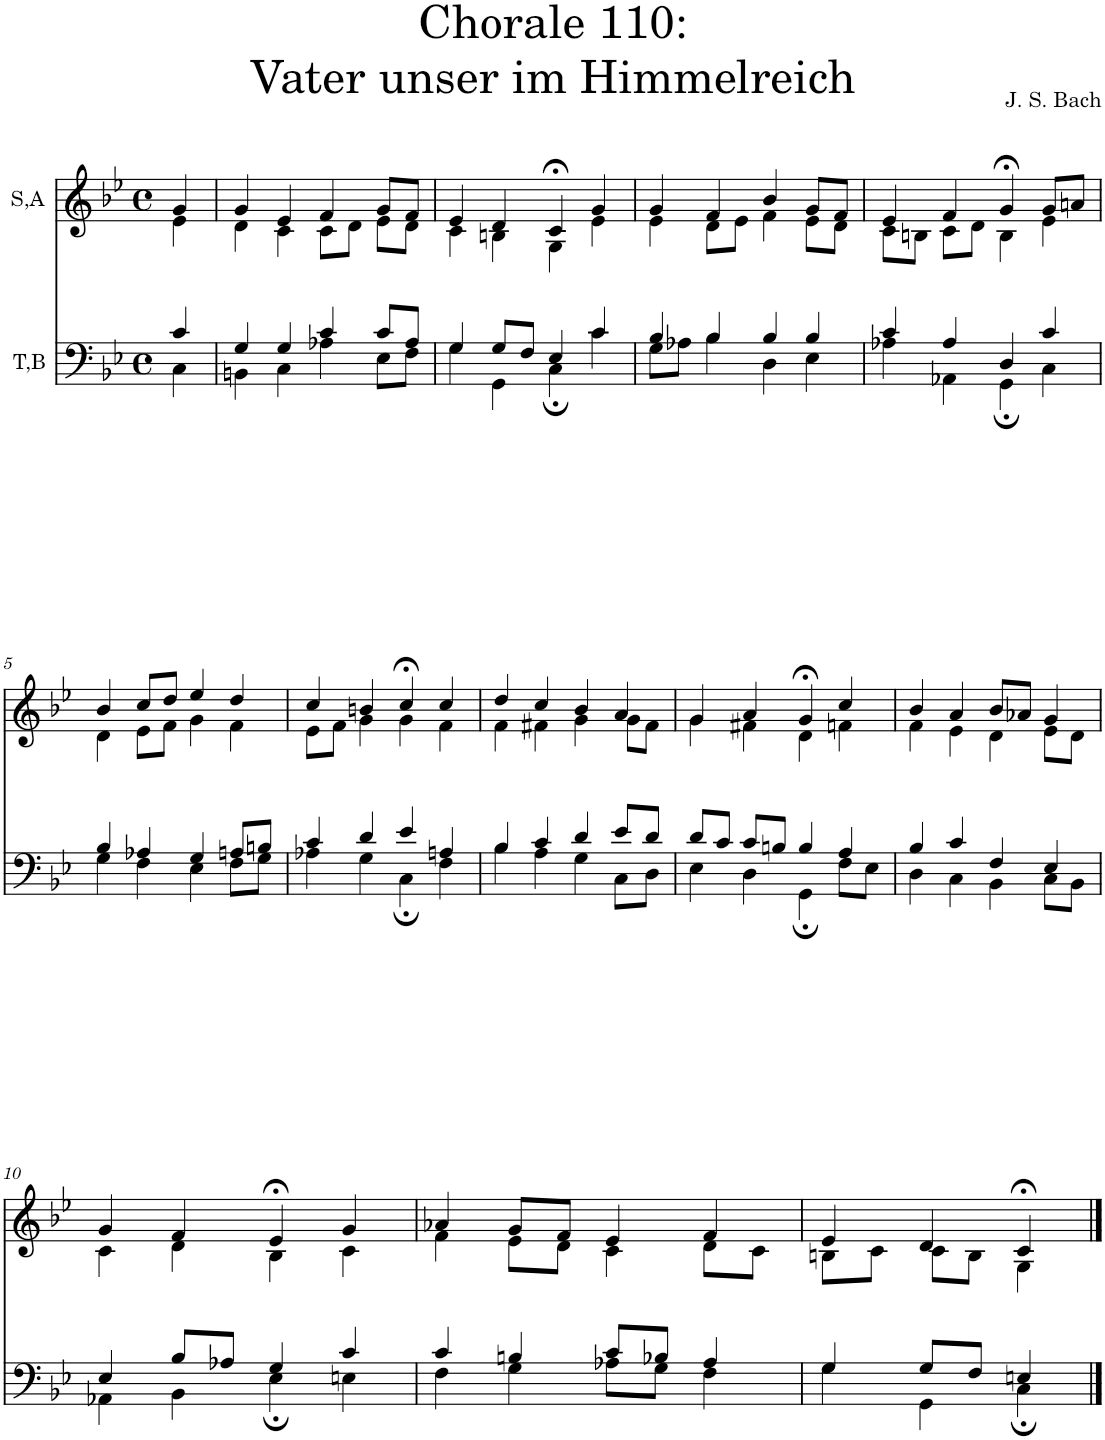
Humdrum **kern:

**kern	**kern
*part2	*part1
*staff2	*staff1
*I"T,B	*I"S,A
*clefF4	*clefG2
*k[b-e-]	*k[b-e-]
*M4/4	*M4/4
*met(c)	*met(c)
=	=
*^	*^
4c/	4C\	4g/	4e-\
=1	=1	=1	=1
4G/	4BBn\	4g/	4d\
4G/	4C\	4e-/	4c\
4c/	4A-X\	4f/	8c\L
.	.	.	8d\J
8c/L	8E-\L	8g/L	8e-\L
8A-/J	8F\J	8f/J	8d\J
=2	=2	=2	=2
4G/	4G\	4e-/	4c\
8G/L	4GG\	4d/	4Bn\
8F/J	.	.	.
4E-/	4C;\	4c;</	4G\
4c/	4c\	4g/	4e-\
=3	=3	=3	=3
4B-/	8G\L	4g/	4e-\
.	8A-X\J	.	.
4B-/	4B-\	4f/	8d\L
.	.	.	8e-\J
4B-/	4D\	4b-/	4f\
4B-/	4E-\	8g/L	8e-\L
.	.	8f/J	8d\J
=4	=4	=4	=4
4c/	4A-X\	4e-/	8c\L
.	.	.	8Bn\J
4A-/	4AA-X\	4f/	8c\L
.	.	.	8d\J
4D/	4GG;\	4g;</	4B\
4c/	4C\	8g/L	4e-\
.	.	8an/J	.
!!LO:LB:g=z	!!
=5	=5	=5	=5
4B-/	4G\	4b-/	4d\
4A-X/	4F\	8cc/L	8e-\L
.	.	8dd/J	8f\J
4G/	4E-\	4ee-/	4g\
8An/L	8F\L	4dd/	4f\
8Bn/J	8G\J	.	.
=6	=6	=6	=6
4c/	4A-X\	4cc/	8e-\L
.	.	.	8f\J
4d/	4G\	4bn/	4g\
4e-/	4C;\	4cc;</	4g\
4An/	4F\	4cc/	4f\
=7	=7	=7	=7
4B-/	4B-\	4dd/	4f\
4c/	4A\	4cc/	4f#X\
4d/	4G\	4b-/	4g\
8e-/L	8C\L	4a/	8g\L
8d/J	8D\J	.	8f#\J
=8	=8	=8	=8
8d/L	4E-\	4g/	4g\
8c/J	.	.	.
8c/L	4D\	4a/	4f#X\
8Bn/J	.	.	.
4B/	4GG;\	4g;</	4d\
4A/	8F\L	4cc/	4fn\
.	8E-\J	.	.
=9	=9	=9	=9
4B-/	4D\	4b-/	4f\
4c/	4C\	4a/	4e-\
4F/	4BB-\	8b-/L	4d\
.	.	8a-X/J	.
4E-/	8C\L	4g/	8e-\L
.	8BB-\J	.	8d\J
!!LO:LB:g=z	!!
=10	=10	=10	=10
4E-/	4AA-X\	4g/	4c\
8B-/L	4BB-\	4f/	4d\
8A-X/J	.	.	.
4G/	4E-;\	4e-;</	4B-\
4c/	4En\	4g/	4c\
=11	=11	=11	=11
4c/	4F\	4a-X/	4f\
4Bn/	4G\	8g/L	8e-\L
.	.	8f/J	8d\J
8c/L	8A-X\L	4e-/	4c\
8B-X/J	8G\J	.	.
4A-/	4F\	4f/	8d\L
.	.	.	8c\J
=12	=12	=12	=12
4G/	4G\	4e-/	8Bn\L
.	.	.	8c\J
8G/L	4GG\	4d/	8c\L
8F/J	.	.	8B\J
4En/	4C;\	4c;</	4G\
*v	*v	*	*
*	*v	*v
==	==
*-	*-
